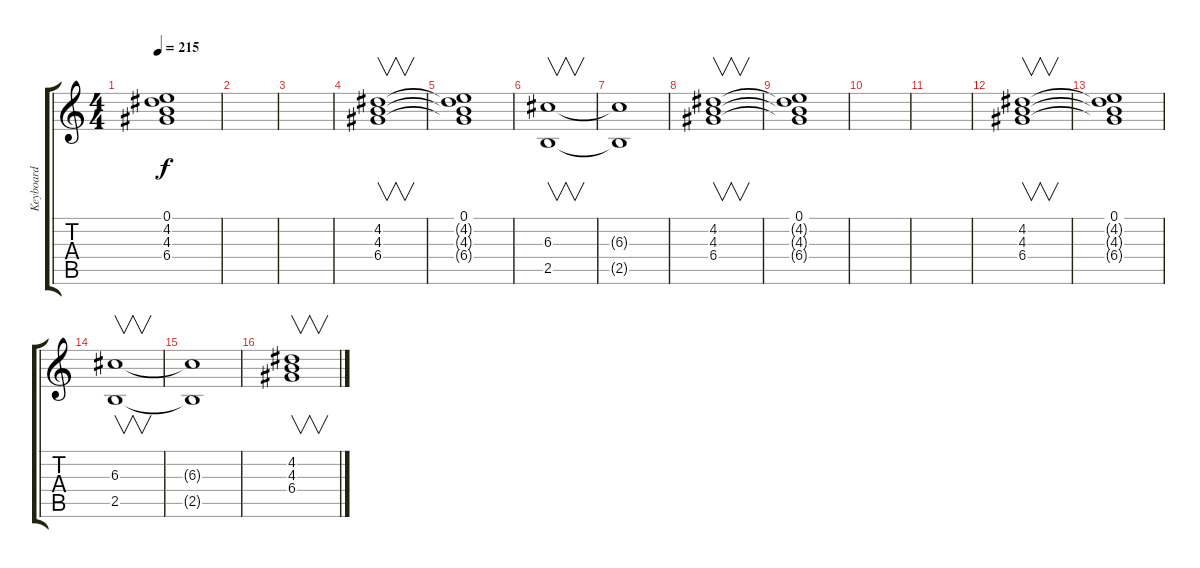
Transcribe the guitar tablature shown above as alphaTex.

\track ("Keyboard" "Keyboard") {instrument synthbass2}
\staff {score tabs}
\tuning (E4 B3 G3 D3 A2 E2) {hide}
\ts (4 4)
\tempo 215
\clef g2
\ks c
(0.1 4.2{t} 4.3{t} 6.4{t}).1{dy f} |
|
|
(4.2 4.3 6.4).1{v instrument electricguitarjazz} |
(0.1 4.2{t} 4.3{t} 6.4{t}).1 |
(6.3 2.5).1{v} |
(6.3{t} 2.5{t}).1 |
(4.2 4.3 6.4).1{v instrument electricguitarjazz} |
(0.1 4.2{t} 4.3{t} 6.4{t}).1 |
|
|
(4.2 4.3 6.4).1{v instrument electricguitarjazz} |
(0.1 4.2{t} 4.3{t} 6.4{t}).1 |
(6.3 2.5).1{v} |
(6.3{t} 2.5{t}).1 |
(4.2 4.3 6.4).1{v instrument electricguitarjazz}
